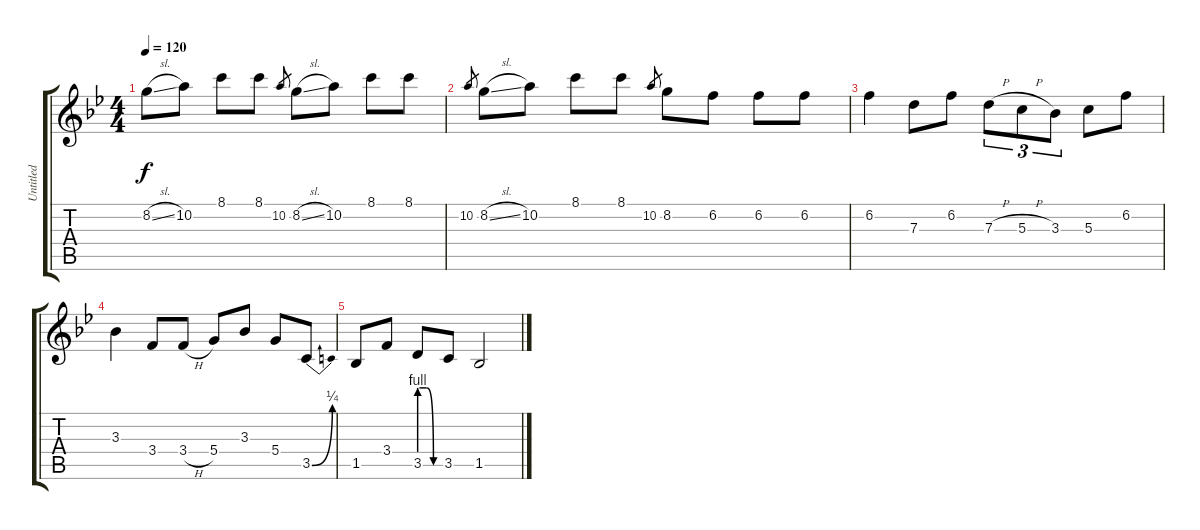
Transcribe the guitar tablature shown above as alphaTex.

\track ("Untitled" "Untitled") {instrument acousticguitarnylon}
\staff {score tabs}
\tuning (E4 B3 G3 D3 A2 E2) {hide}
\ts (4 4)
\tempo 120
\clef g2
\ks bb
8.2{sl}.8{dy f} 10.2.8 8.1.8 8.1.8 10.2.8{gr} 8.2{sl}.8 10.2.8 8.1.8 8.1.8 |
10.2.8{gr} 8.2{sl}.8 10.2.8 8.1.8 8.1.8 10.2.8{gr} 8.2.8 6.2.8 6.2.8 6.2.8 |
6.2.4 7.3.8 6.2.8 7.3{h}.8{tu (3 2)} 5.3{h}.8{tu (3 2)} 3.3.8{tu (3 2)} 5.3.8 6.2.8 |
3.3.4 3.4.8 3.4{h}.8 5.4.8 3.3.8 5.4.8 3.5{be (bend 0 0 60 1)}.8 |
1.5.8 3.4.8 3.5{be (custom 0 4 20 4 40 0 60 0)}.8 3.5.8 1.5.2
